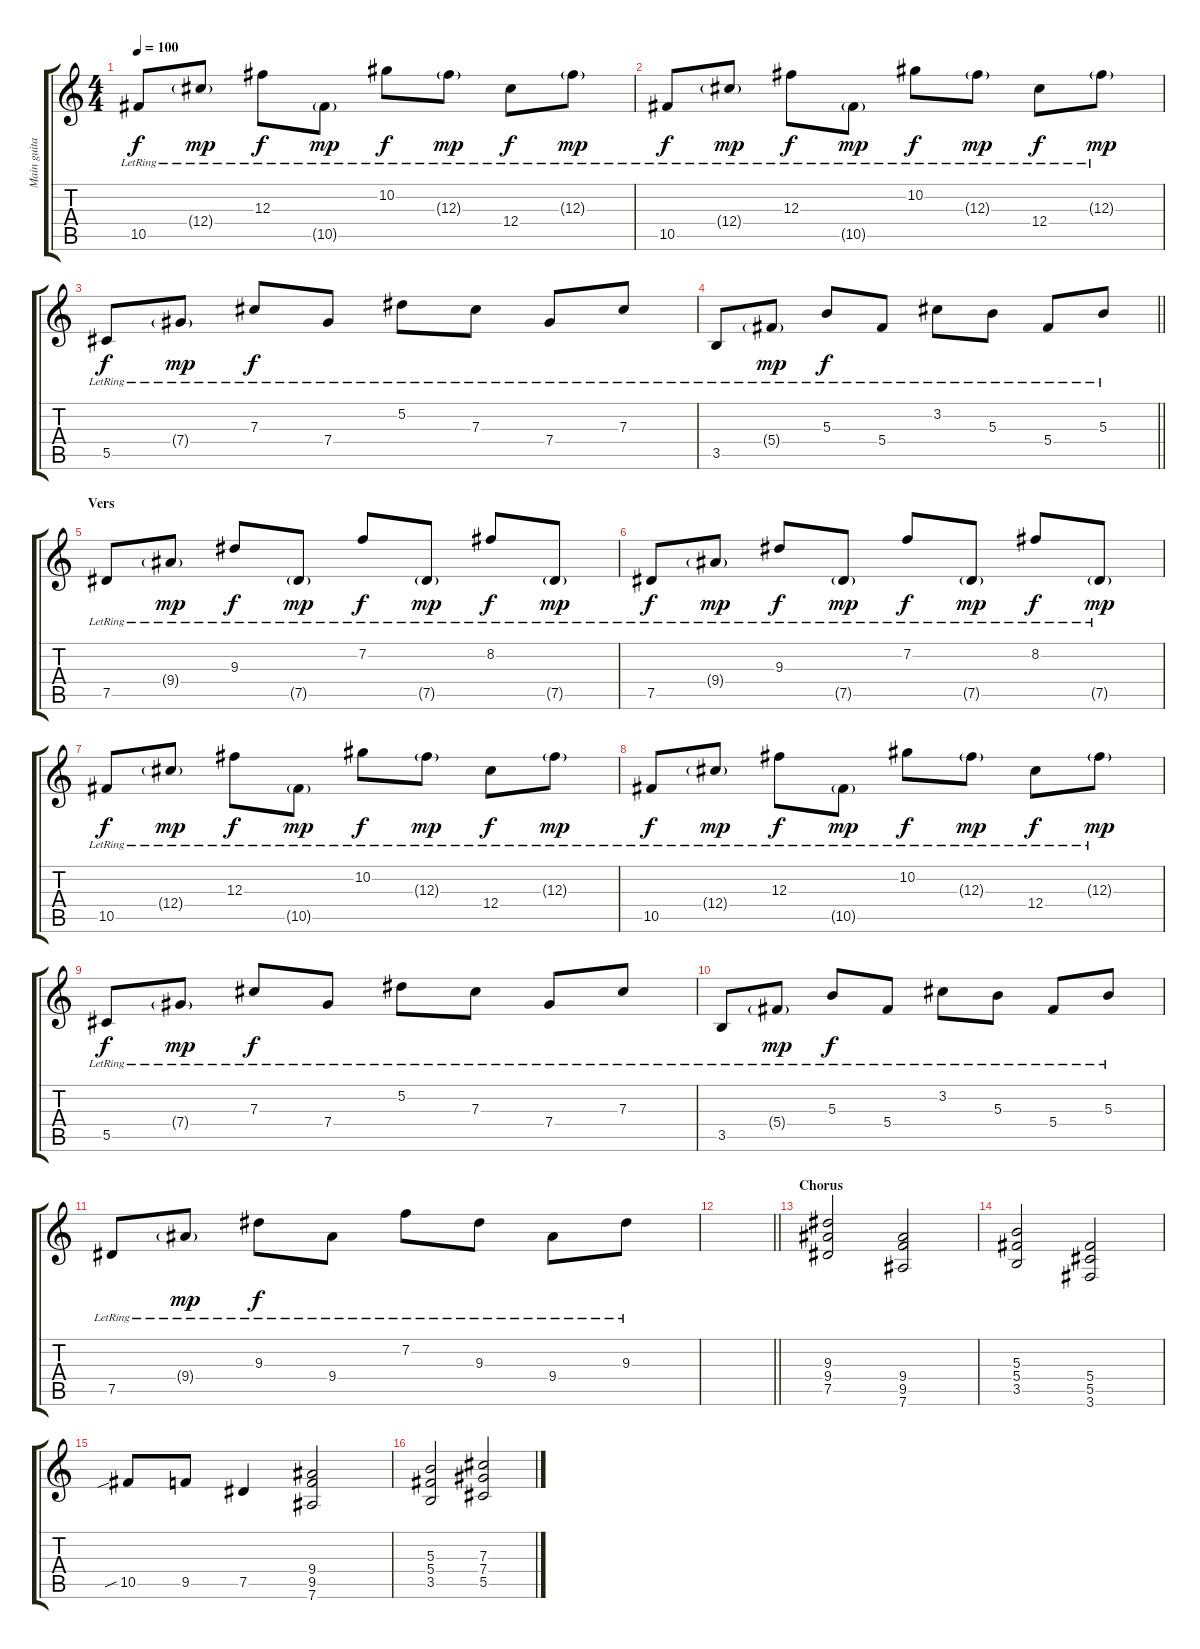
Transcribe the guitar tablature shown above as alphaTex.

\track ("Main guitar - Martin Sweet" "Main guita") {instrument electricguitarclean}
\staff {score tabs}
\tuning (Eb4 Bb3 Gb3 Db3 Ab2 Eb2) {hide}
\ts (4 4)
\tempo 100
\clef g2
\ks c
10.5{lr}.8{dy f} 12.4{g lr}.8{dy mp} 12.3{lr}.8{dy f} 10.5{g lr}.8{dy mp} 10.2{lr}.8{dy f} 12.3{g lr}.8{dy mp} 12.4{lr}.8{dy f} 12.3{g lr}.8{dy mp} |
10.5{lr}.8{dy f} 12.4{g lr}.8{dy mp} 12.3{lr}.8{dy f} 10.5{g lr}.8{dy mp} 10.2{lr}.8{dy f} 12.3{g lr}.8{dy mp} 12.4{lr}.8{dy f} 12.3{g lr}.8{dy mp} |
5.5{lr}.8{dy f} 7.4{g lr}.8{dy mp} 7.3{lr}.8{dy f} 7.4{lr}.8 5.2{lr}.8 7.3{lr}.8 7.4{lr}.8 7.3{lr}.8 |
\barLineRight lightlight
3.5{lr}.8 5.4{g lr}.8{dy mp} 5.3{lr}.8{dy f} 5.4{lr}.8 3.2{lr}.8 5.3{lr}.8 5.4{lr}.8 5.3{lr}.8 |
\section ("" "Vers")
7.5{lr}.8 9.4{g lr}.8{dy mp} 9.3{lr}.8{dy f} 7.5{g lr}.8{dy mp} 7.2{lr}.8{dy f} 7.5{g lr}.8{dy mp} 8.2{lr}.8{dy f} 7.5{g lr}.8{dy mp} |
7.5{lr}.8{dy f} 9.4{g lr}.8{dy mp} 9.3{lr}.8{dy f} 7.5{g lr}.8{dy mp} 7.2{lr}.8{dy f} 7.5{g lr}.8{dy mp} 8.2{lr}.8{dy f} 7.5{g lr}.8{dy mp} |
10.5{lr}.8{dy f} 12.4{g lr}.8{dy mp} 12.3{lr}.8{dy f} 10.5{g lr}.8{dy mp} 10.2{lr}.8{dy f} 12.3{g lr}.8{dy mp} 12.4{lr}.8{dy f} 12.3{g lr}.8{dy mp} |
10.5{lr}.8{dy f} 12.4{g lr}.8{dy mp} 12.3{lr}.8{dy f} 10.5{g lr}.8{dy mp} 10.2{lr}.8{dy f} 12.3{g lr}.8{dy mp} 12.4{lr}.8{dy f} 12.3{g lr}.8{dy mp} |
5.5{lr}.8{dy f} 7.4{g lr}.8{dy mp} 7.3{lr}.8{dy f} 7.4{lr}.8 5.2{lr}.8 7.3{lr}.8 7.4{lr}.8 7.3{lr}.8 |
3.5{lr}.8 5.4{g lr}.8{dy mp} 5.3{lr}.8{dy f} 5.4{lr}.8 3.2{lr}.8 5.3{lr}.8 5.4{lr}.8 5.3{lr}.8 |
7.5{lr}.8 9.4{g lr}.8{dy mp} 9.3{lr}.8{dy f} 9.4{lr}.8 7.2{lr}.8 9.3{lr}.8 9.4{lr}.8 9.3{lr}.8 |
\barLineRight lightlight
|
\section ("" "Chorus")
(9.3 9.4 7.5).2{instrument distortionguitar} (9.4 9.5 7.6).2 |
(5.3 5.4 3.5).2 (5.4 5.5 3.6).2 |
10.5{sib}.8 9.5.8 7.5.4 (9.4 9.5 7.6).2 |
(5.3 5.4 3.5).2 (7.3 7.4 5.5).2
